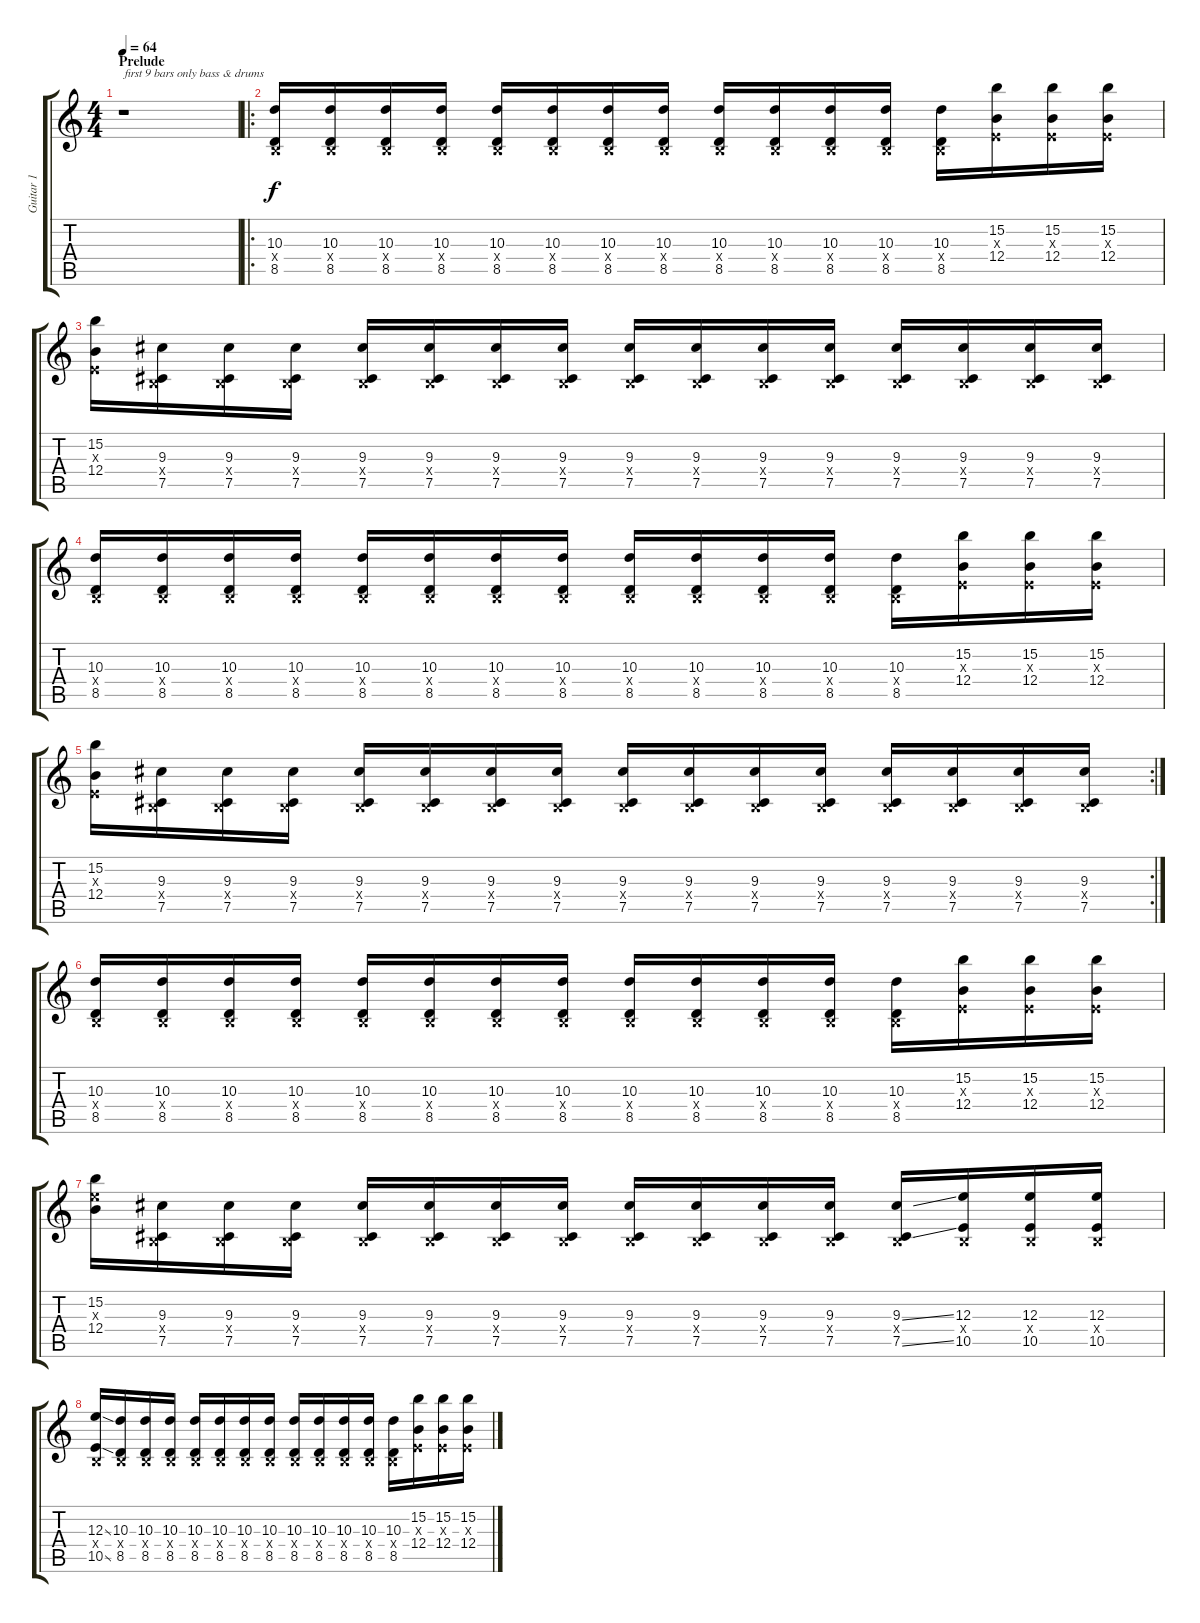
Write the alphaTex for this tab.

\track ("Guitar 1" "Guitar 1") {instrument distortionguitar}
\staff {score tabs}
\tuning (Db4 Ab3 E3 B2 Gb2 B1) {hide}
\ts (4 4)
\section ("" "Prelude")
\tempo 64
\clef g2
\ks c
r.1{txt "first 9 bars only bass & drums" dy f instrument distortionguitar} |
\ro
(10.3 0.4{x} 8.5).16 (10.3 0.4{x} 8.5).16 (10.3 0.4{x} 8.5).16 (10.3 0.4{x} 8.5).16 (10.3 0.4{x} 8.5).16 (10.3 0.4{x} 8.5).16 (10.3 0.4{x} 8.5).16 (10.3 0.4{x} 8.5).16 (10.3 0.4{x} 8.5).16 (10.3 0.4{x} 8.5).16 (10.3 0.4{x} 8.5).16 (10.3 0.4{x} 8.5).16 (10.3 0.4{x} 8.5).16 (15.2 0.3{x} 12.4).16 (15.2 0.3{x} 12.4).16 (15.2 0.3{x} 12.4).16 |
(15.2 0.3{x} 12.4).16 (9.3 0.4{x} 7.5).16 (9.3 0.4{x} 7.5).16 (9.3 0.4{x} 7.5).16 (9.3 0.4{x} 7.5).16 (9.3 0.4{x} 7.5).16 (9.3 0.4{x} 7.5).16 (9.3 0.4{x} 7.5).16 (9.3 0.4{x} 7.5).16 (9.3 0.4{x} 7.5).16 (9.3 0.4{x} 7.5).16 (9.3 0.4{x} 7.5).16 (9.3 0.4{x} 7.5).16 (9.3 0.4{x} 7.5).16 (9.3 0.4{x} 7.5).16 (9.3 0.4{x} 7.5).16 |
(10.3 0.4{x} 8.5).16 (10.3 0.4{x} 8.5).16 (10.3 0.4{x} 8.5).16 (10.3 0.4{x} 8.5).16 (10.3 0.4{x} 8.5).16 (10.3 0.4{x} 8.5).16 (10.3 0.4{x} 8.5).16 (10.3 0.4{x} 8.5).16 (10.3 0.4{x} 8.5).16 (10.3 0.4{x} 8.5).16 (10.3 0.4{x} 8.5).16 (10.3 0.4{x} 8.5).16 (10.3 0.4{x} 8.5).16 (15.2 0.3{x} 12.4).16 (15.2 0.3{x} 12.4).16 (15.2 0.3{x} 12.4).16 |
\rc 2
(15.2 0.3{x} 12.4).16 (9.3 0.4{x} 7.5).16 (9.3 0.4{x} 7.5).16 (9.3 0.4{x} 7.5).16 (9.3 0.4{x} 7.5).16 (9.3 0.4{x} 7.5).16 (9.3 0.4{x} 7.5).16 (9.3 0.4{x} 7.5).16 (9.3 0.4{x} 7.5).16 (9.3 0.4{x} 7.5).16 (9.3 0.4{x} 7.5).16 (9.3 0.4{x} 7.5).16 (9.3 0.4{x} 7.5).16 (9.3 0.4{x} 7.5).16 (9.3 0.4{x} 7.5).16 (9.3 0.4{x} 7.5).16 |
(10.3 0.4{x} 8.5).16 (10.3 0.4{x} 8.5).16 (10.3 0.4{x} 8.5).16 (10.3 0.4{x} 8.5).16 (10.3 0.4{x} 8.5).16 (10.3 0.4{x} 8.5).16 (10.3 0.4{x} 8.5).16 (10.3 0.4{x} 8.5).16 (10.3 0.4{x} 8.5).16 (10.3 0.4{x} 8.5).16 (10.3 0.4{x} 8.5).16 (10.3 0.4{x} 8.5).16 (10.3 0.4{x} 8.5).16 (15.2 0.3{x} 12.4).16 (15.2 0.3{x} 12.4).16 (15.2 0.3{x} 12.4).16 |
(15.2 12.3{x} 12.4).16 (9.3 0.4{x} 7.5).16 (9.3 0.4{x} 7.5).16 (9.3 0.4{x} 7.5).16 (9.3 0.4{x} 7.5).16 (9.3 0.4{x} 7.5).16 (9.3 0.4{x} 7.5).16 (9.3 0.4{x} 7.5).16 (9.3 0.4{x} 7.5).16 (9.3 0.4{x} 7.5).16 (9.3 0.4{x} 7.5).16 (9.3 0.4{x} 7.5).16 (9.3{ss} 0.4{x} 7.5{ss}).16 (12.3 0.4{x} 10.5).16 (12.3 0.4{x} 10.5).16 (12.3 0.4{x} 10.5).16 |
(12.3{ss} 0.4{x} 10.5{ss}).16 (10.3 0.4{x} 8.5).16 (10.3 0.4{x} 8.5).16 (10.3 0.4{x} 8.5).16 (10.3 0.4{x} 8.5).16 (10.3 0.4{x} 8.5).16 (10.3 0.4{x} 8.5).16 (10.3 0.4{x} 8.5).16 (10.3 0.4{x} 8.5).16 (10.3 0.4{x} 8.5).16 (10.3 0.4{x} 8.5).16 (10.3 0.4{x} 8.5).16 (10.3 0.4{x} 8.5).16 (15.2 0.3{x} 12.4).16 (15.2 0.3{x} 12.4).16 (15.2 0.3{x} 12.4).16
